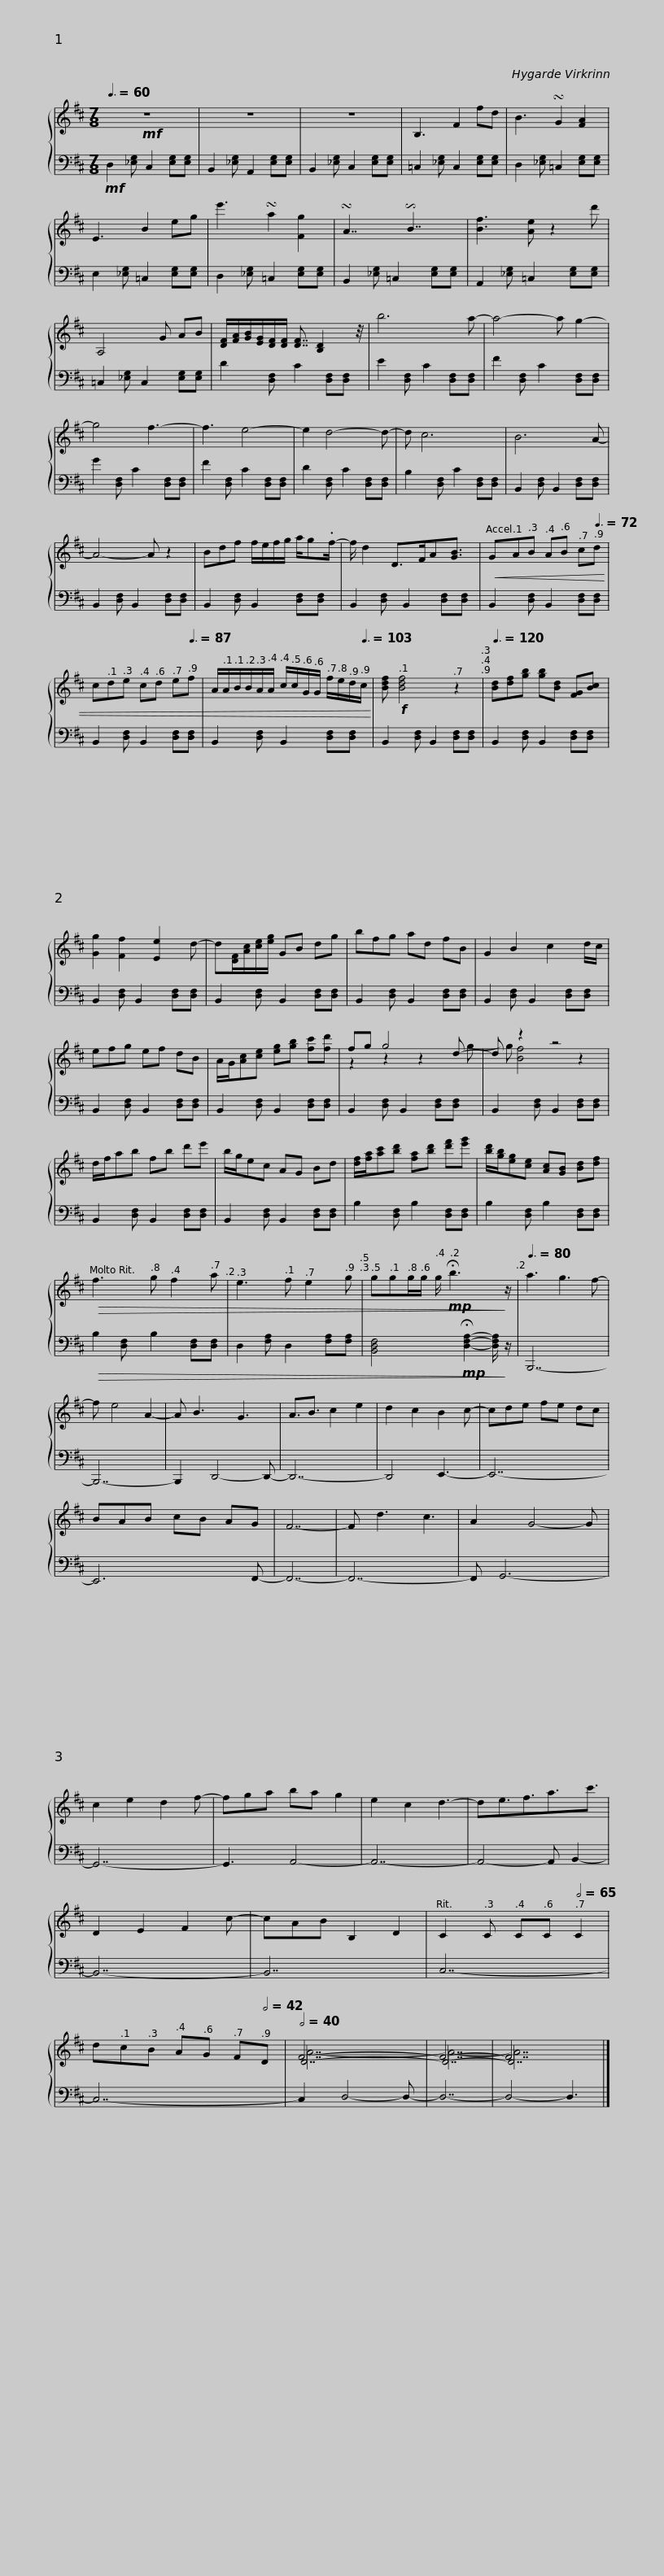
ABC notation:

X:1
%%score { ( 1 3 4 ) | 2 }
L:1/8
Q:3/8=60
M:7/8
I:linebreak $
K:D
V:1 treble
V:3 treble
V:4 treble
V:2 bass
V:1
!mf! z7 | z7 | z7 | B,3 F2 fd | B3 !turn!G2 [FA]2 | %5
 E3 B2 eg | e'3 !turn!a2 [Fg]2 |$ !turn!A7/2 !invertedturn!B7/2 | [Bf]3 [Ae] z2 d' | A,4 G AB | %10
 [DF]/[FA]/[GB]/[EG]/[DF]/[DF]/ [DF]7/4 [B,D]2 z/4 | b6 a- | a4- a g2- |$ g4 f3- | f3 e4- | %15
 e2 d4- d- | d c6 | B6 A- | A4- A z2 | Bdf f/e/f/g/ a/g.f/- |$ %20
 f/ d2 D>FA[GB]3/2 |[Q:3/8=60]!<(! G[Q:3/8=62]A[Q:3/8=64]B[Q:3/8=66] A[Q:3/8=68]B[Q:3/8=70] c[Q:3/8=72]d |[Q:3/8=75] c[Q:3/8=77]d[Q:3/8=79]e[Q:3/8=81] c[Q:3/8=83]d[Q:3/8=85] e[Q:3/8=87]f |[Q:3/8=90] A/[Q:3/8=91]A/[Q:3/8=92]B/[Q:3/8=93]B/[Q:3/8=94]A/[Q:3/8=95]A/[Q:3/8=96] c/[Q:3/8=97]c/[Q:3/8=98]G/[Q:3/8=99]G/[Q:3/8=100] f/[Q:3/8=101]e/[Q:3/8=102]d/[Q:3/8=103]c/!<)! |[Q:3/8=105] [Bdf][Q:3/8=107]!f! [Bdf]4[Q:3/8=115] z2[Q:3/8=109][Q:3/8=111][Q:3/8=117] |$ %25
[Q:3/8=120] [Bd][df][gb] [gb][Bd] [FG][Bc] | [Gg]2 [Ff]2 [Ee]2 d- | d[DF]/[Ac]/[ce]/[eg]/ GB dg | bfg ad fB | G2 B2 c2 d/c/ | %30
 efg ef dB |$ A/G/[Ac][ce] [eg][gb] [fc'][fd'] | fg g4 d- | d z2 z4 | d/f/ab fb d'e' | %35
 b/g/ec AG Bd |$ [df]/[fa]/[ac'][bd'] [fa][bd'] [d'f'][e'g'] | [bd']/[gb]/[eg][ce] [Ac][GB] [Bd][df] |[Q:1/4=120]!>(! f3[Q:1/4=106] g[Q:1/4=102] f2[Q:1/4=93] a[Q:1/4=111][Q:1/4=98] |[Q:1/4=89] e3[Q:1/4=76] f[Q:1/4=71] e2[Q:1/4=62] g[Q:1/4=80][Q:1/4=67] | %40
[Q:1/4=58] g[Q:1/4=54]g[Q:1/4=49]g/[Q:1/4=47]g/[Q:1/4=45] g/[Q:1/4=43]!mp! !fermata!b3!>)![Q:1/4=30] z/[Q:1/4=41][Q:1/4=32] |[Q:3/8=80] a3 g3 f- |$ f e4 A2- | A B3 G3 | A3/2B3/2 c2 e2 | %45
 d2 c2 B2 c- | cde fe dc | BAB cB AG | F7- | F d3 c3 |$ %50
 A2 G4- G | c2 e2 d2 f- | fga ba g2 | e2 c2 d3- | de3/2f3/2a3/2c'3/2 | %55
 D2 E2 F2 c- | cAB B,2 D2 |[Q:1/2=80] C2[Q:1/2=74] C[Q:1/2=71] C[Q:1/2=68]C[Q:1/2=65] C2 |$[Q:1/2=60] d[Q:1/2=57]c[Q:1/2=54]B[Q:1/2=51] A[Q:1/2=48]G[Q:1/2=45] F[Q:1/2=42]D |[Q:1/2=40] D7- | %60
 D7- | D7 |] %62
V:2
!mf! D,2 [_E,G,] C,2 [E,G,][E,G,] | B,,2 [_E,G,] A,,2 [E,G,][E,G,] | B,,2 [_E,G,] C,2 [E,G,][E,G,] | =C,2 [_E,G,] C,2 [E,G,][E,G,] | D,2 [_E,G,] =C,2 [E,G,][E,G,] | %5
 E,2 [_E,G,] =C,2 [E,G,][E,G,] | D,2 [_E,G,] =C,2 [E,G,][E,G,] |$ B,,2 [_E,G,] =C,2 [E,G,][E,G,] | A,,2 [_E,G,] =C,2 [E,G,][E,G,] | =C,2 [_E,G,] C,2 [E,G,][E,G,] | %10
 D2 [D,F,] C2 [D,F,][D,F,] | E2 [D,F,] C2 [D,F,][D,F,] | F2 [D,F,] C2 [D,F,][D,F,] |$ G2 [D,F,] C2 [D,F,][D,F,] | F2 [D,F,] C2 [D,F,][D,F,] | %15
 D2 [D,F,] C2 [D,F,][D,F,] | B,2 [D,F,] C2 [D,F,][D,F,] | B,,2 [D,F,] B,,2 [D,F,][D,F,] | B,,2 [D,F,] B,,2 [D,F,][D,F,] | B,,2 [D,F,] B,,2 [D,F,][D,F,] |$ %20
 B,,2 [D,F,] B,,2 [D,F,][D,F,] | B,,2 [D,F,] B,,2 [D,F,][D,F,] | B,,2 [D,F,] B,,2 [D,F,][D,F,] | B,,2 [D,F,] B,,2 [D,F,][D,F,] | B,,2 [D,F,] B,,2 [D,F,][D,F,] |$ %25
 B,,2 [D,F,] B,,2 [D,F,][D,F,] | B,,2 [D,F,] B,,2 [D,F,][D,F,] | B,,2 [D,F,] B,,2 [D,F,][D,F,] | B,,2 [D,F,] B,,2 [D,F,][D,F,] | B,,2 [D,F,] B,,2 [D,F,][D,F,] | %30
 B,,2 [D,F,] B,,2 [D,F,][D,F,] |$ B,,2 [D,F,] B,,2 [D,F,][D,F,] | B,,2 [D,F,] B,,2 [D,F,][D,F,] | B,,2 [D,F,] B,,2 [D,F,][D,F,] | B,,2 [D,F,] B,,2 [D,F,][D,F,] | %35
 B,,2 [D,F,] B,,2 [D,F,][D,F,] |$ B,2 [D,F,] B,2 [D,F,][D,F,] | B,2 [D,F,] B,2 [D,F,][D,F,] |!>(! B,2 [D,F,] B,2 [D,F,][D,F,] | D,2 [F,A,] D,2 [F,A,][F,A,] | %40
 [B,,D,F,]4!mp! !fermata![D,F,A,]2- [D,F,A,]/!>)! z/ | B,,,7- |$ B,,,7- | B,,,2 D,,4- D,,- | D,,7- | %45
 D,,4 E,,3- | E,,7- | E,,6 F,,- | F,,7- | F,,7- |$ %50
 F,, G,,6- | G,,7- | G,,3 A,,4- | A,,7- | A,,4- A,, B,,2- | %55
 B,,7- | B,,7 | C,7- |$ C,7- | C,2 D,4- D,- | %60
 D,7- | D,4- D,3 |] %62
V:3
 x7 | x7 | x7 | x7 | x7 | %5
 x7 | x7 |$ x7 | x7 | x7 | %10
 x7 | x7 | x7 |$ x7 | x7 | %15
 x7 | x7 | x7 | x7 | x7 |$ %20
 x7 | x7 | x7 | x7 | x7 |$ %25
 x7 | x7 | x7 | x7 | x7 | %30
 x7 |$ x7 | z2 z2 z2 g- | g [Bf]4 z2 | x7 | %35
 x7 |$ x7 | x7 | x7 | x7 | %40
 x7 | x7 |$ x7 | x7 | x7 | %45
 x7 | x7 | x7 | x7 | x7 |$ %50
 x7 | x7 | x7 | x7 | x7 | %55
 x7 | x7 | x7 |$ x7 | F7- | %60
 F7- | F7 |] %62
V:4
 x7 | x7 | x7 | x7 | x7 | %5
 x7 | x7 |$ x7 | x7 | x7 | %10
 x7 | x7 | x7 |$ x7 | x7 | %15
 x7 | x7 | x7 | x7 | x7 |$ %20
 x7 | x7 | x7 | x7 | x7 |$ %25
 x7 | x7 | x7 | x7 | x7 | %30
 x7 |$ x7 | x7 | x7 | x7 | %35
 x7 |$ x7 | x7 | x7 | x7 | %40
 x7 | x7 |$ x7 | x7 | x7 | %45
 x7 | x7 | x7 | x7 | x7 |$ %50
 x7 | x7 | x7 | x7 | x7 | %55
 x7 | x7 | x7 |$ x7 | A7- | %60
 A7- | A7 |] %62
